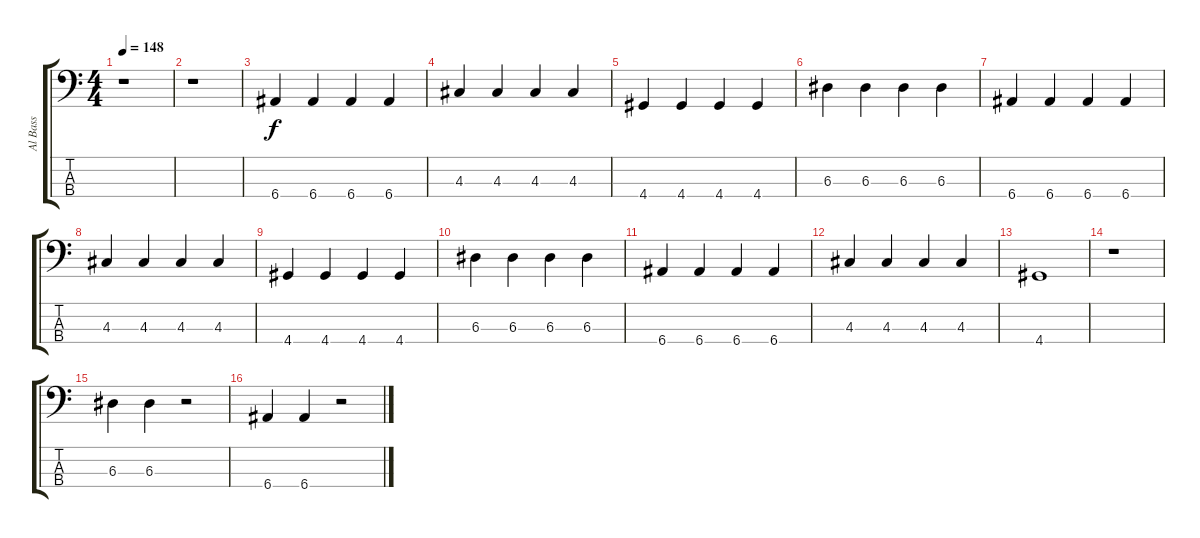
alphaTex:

\track ("Al Bass" "Al Bass") {instrument electricbasspick}
\staff {score tabs}
\tuning (G2 D2 A1 E1) {hide}
\ts (4 4)
\tempo 148
\clef f4
\ks c
r.1{dy f} |
r.1 |
6.4.4 6.4.4 6.4.4 6.4.4 |
4.3.4 4.3.4 4.3.4 4.3.4 |
4.4.4 4.4.4 4.4.4 4.4.4 |
6.3.4 6.3.4 6.3.4 6.3.4 |
6.4.4 6.4.4 6.4.4 6.4.4 |
4.3.4 4.3.4 4.3.4 4.3.4 |
4.4.4 4.4.4 4.4.4 4.4.4 |
6.3.4 6.3.4 6.3.4 6.3.4 |
6.4.4 6.4.4 6.4.4 6.4.4 |
4.3.4 4.3.4 4.3.4 4.3.4 |
4.4.1 |
r.1 |
6.3.4 6.3.4 r.2 |
6.4.4 6.4.4 r.2
